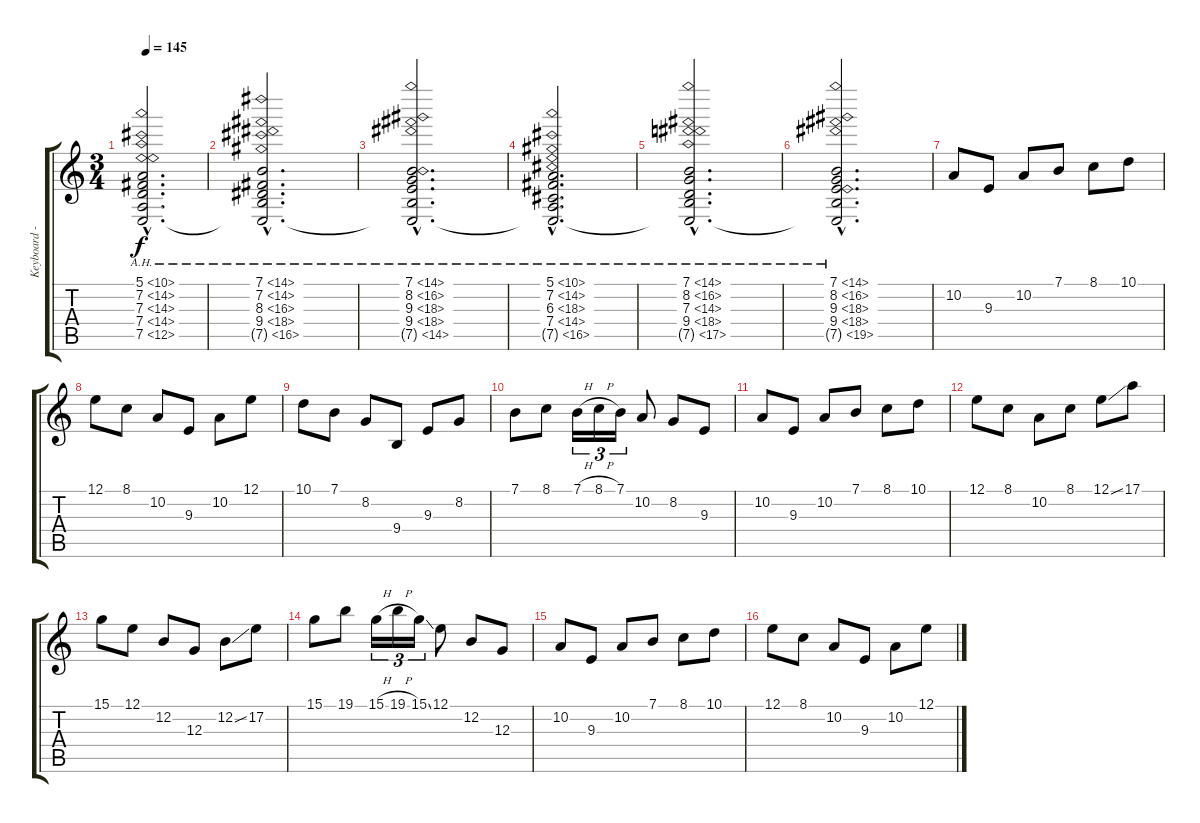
\track ("Keyboard - Pad 8 (Sweep)" "Keyboard -") {instrument pad8sweep}
\staff {score tabs}
\tuning (E4 B3 G3 D3 A2 E2) {hide}
\ts (3 4)
\tempo 145
\clef g2
\ks c
(5.1{ah 5 hac} 7.2{ah 7 hac} 7.3{ah 7 hac} 7.4{ah 7 hac} 7.5{ah 5 hac t}).2{d dy f} |
(7.1{ah 7 hac} 7.2{ah 7 hac} 8.3{ah 8 hac} 9.4{ah 9 hac} 7.5{ah 9 hac t}).2{d} |
(7.1{ah 7 hac} 8.2{ah 8 hac} 9.3{ah 9 hac} 9.4{ah 9 hac} 7.5{ah 7 hac t}).2{d} |
(5.1{ah 5 hac} 7.2{ah 7 hac} 6.3{ah 12 hac} 7.4{ah 7 hac} 7.5{ah 9 hac t}).2{d} |
(7.1{ah 7 hac} 8.2{ah 8 hac} 7.3{ah 7 hac} 9.4{ah 9 hac} 7.5{ah 10 hac t}).2{d} |
(7.1{ah 7 hac} 8.2{ah 8 hac} 9.3{ah 9 hac} 9.4{ah 9 hac} 7.5{ah 12 hac t}).2{d} |
10.2.8 9.3.8 10.2.8 7.1.8 8.1.8 10.1.8 |
12.1.8 8.1.8 10.2.8 9.3.8 10.2.8 12.1.8 |
10.1.8 7.1.8 8.2.8 9.4.8 9.3.8 8.2.8 |
7.1.8 8.1.8 7.1{h}.16{tu (3 2)} 8.1{h}.16{tu (3 2)} 7.1.16{tu (3 2)} 10.2.8 8.2.8 9.3.8 |
10.2.8 9.3.8 10.2.8 7.1.8 8.1.8 10.1.8 |
12.1.8 8.1.8 10.2.8 8.1.8 12.1{ss}.8 17.1.8 |
15.1.8 12.1.8 12.2.8 12.3.8 12.2{ss}.8 17.2.8 |
15.1.8 19.1.8 15.1{h}.16{tu (3 2)} 19.1{h}.16{tu (3 2)} 15.1{ss}.16{tu (3 2)} 12.1.8 12.2.8 12.3.8 |
10.2.8 9.3.8 10.2.8 7.1.8 8.1.8 10.1.8 |
12.1.8 8.1.8 10.2.8 9.3.8 10.2.8 12.1.8
